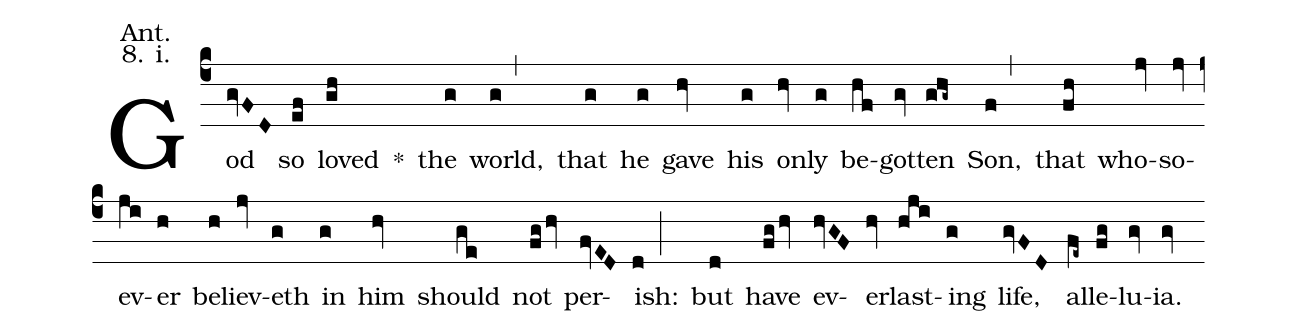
annotation: Ant.;
annotation: 8. i.;
%%
(c4) God(gvFD) so(ef) loved(gh) <sp>*</sp>() the(g) world,(g,) that(g) he(g) gave(hv) his(g) on(hv)ly(g) be(hf)got(gv)ten(ghg~) Son,(f,) that(fh) who(jv)so(jv)ev(ji)er(h) be(h)liev(jv)eth(g) in(g) him(hv) should(ge) not(fghv) per(fvED)ish:(d;) but(d) have(fghv) ev(hvGF)er(hv)last(hji)ing(g) life,(gvFD) al(fe~)le(fg)lu(gv)ia.(gv)
